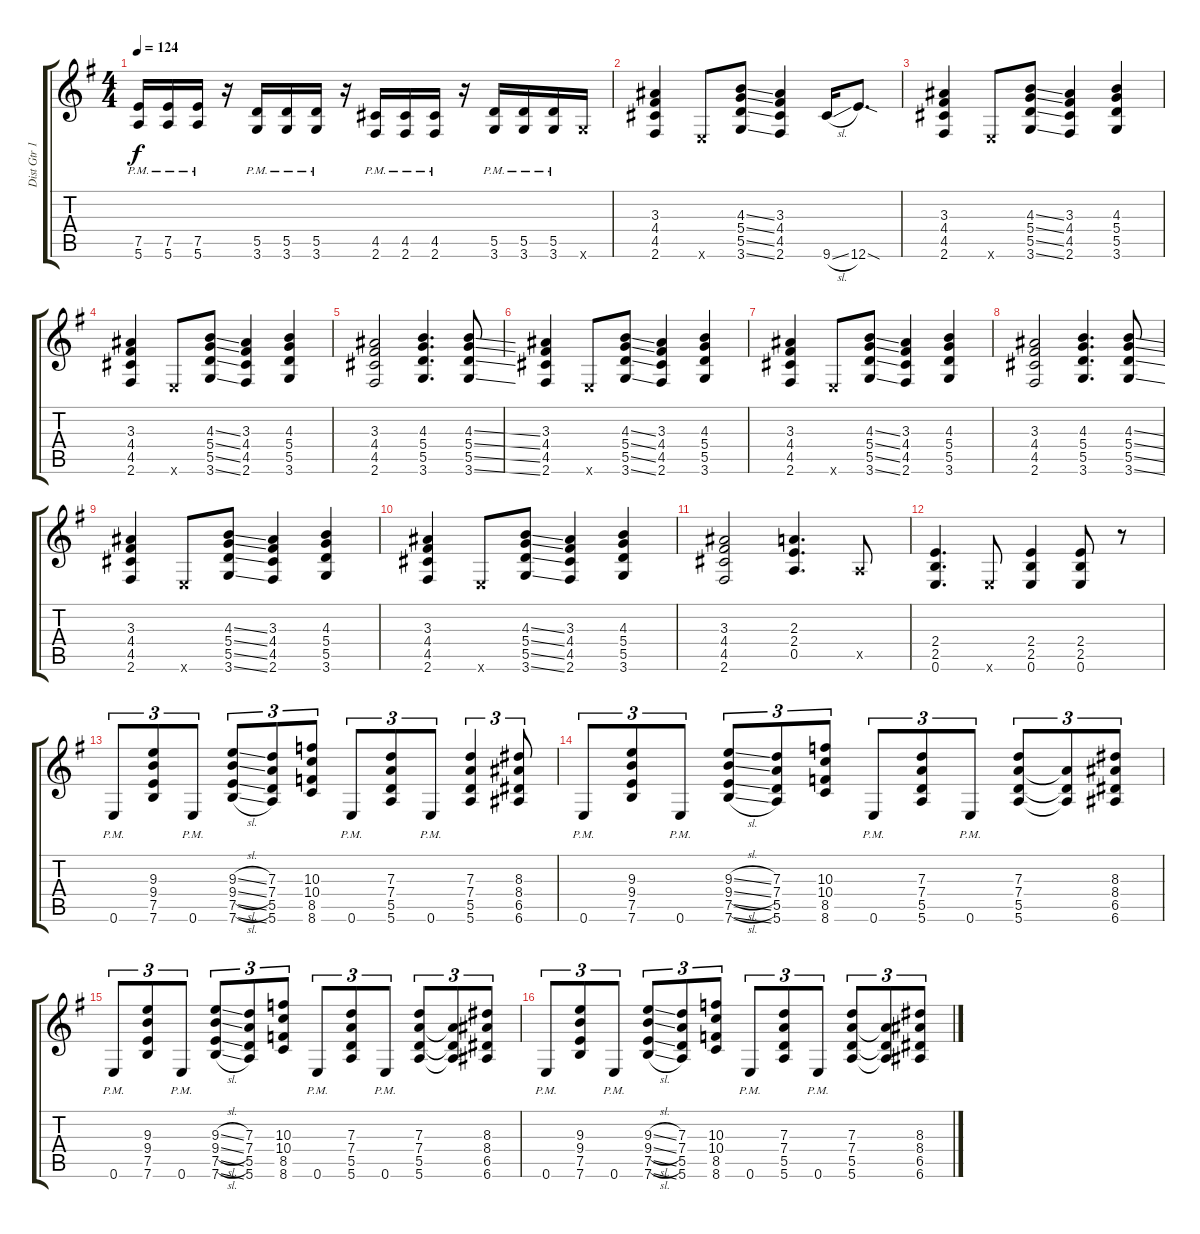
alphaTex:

\track ("Dist Gtr 1" "Dist Gtr 1") {instrument distortionguitar}
\staff {score tabs}
\tuning (E4 B3 G3 D3 A2 E2) {hide}
\ts (4 4)
\tempo 124
\clef g2
\ks g
(7.5{pm} 5.6{pm}).16{dy f} (7.5{pm} 5.6{pm}).16 (7.5{pm} 5.6{pm}).16 r.16 (5.5{pm} 3.6{pm}).16 (5.5{pm} 3.6{pm}).16 (5.5{pm} 3.6{pm}).16 r.16 (4.5{pm} 2.6{pm}).16 (4.5{pm} 2.6{pm}).16 (4.5{pm} 2.6{pm}).16 r.16 (5.5{pm} 3.6{pm}).16 (5.5{pm} 3.6{pm}).16 (5.5{pm} 3.6{pm}).16 3.6{x}.16 |
(3.3 4.4 4.5 2.6).4 0.6{x}.8 (4.3{ss} 5.4{ss} 5.5{ss} 3.6{ss}).8 (3.3 4.4 4.5 2.6).4 9.6{sl}.16 12.6{sod}.8{d} |
(3.3 4.4 4.5 2.6).4 0.6{x}.8 (4.3{ss} 5.4{ss} 5.5{ss} 3.6{ss}).8 (3.3 4.4 4.5 2.6).4 (4.3 5.4 5.5 3.6).4 |
(3.3 4.4 4.5 2.6).4 0.6{x}.8 (4.3{ss} 5.4{ss} 5.5{ss} 3.6{ss}).8 (3.3 4.4 4.5 2.6).4 (4.3 5.4 5.5 3.6).4 |
(3.3 4.4 4.5 2.6).2 (4.3 5.4 5.5 3.6).4{d} (4.3{ss} 5.4{ss} 5.5{ss} 3.6{ss}).8 |
(3.3 4.4 4.5 2.6).4 0.6{x}.8 (4.3{ss} 5.4{ss} 5.5{ss} 3.6{ss}).8 (3.3 4.4 4.5 2.6).4 (4.3 5.4 5.5 3.6).4 |
(3.3 4.4 4.5 2.6).4 0.6{x}.8 (4.3{ss} 5.4{ss} 5.5{ss} 3.6{ss}).8 (3.3 4.4 4.5 2.6).4 (4.3 5.4 5.5 3.6).4 |
(3.3 4.4 4.5 2.6).2 (4.3 5.4 5.5 3.6).4{d} (4.3{ss} 5.4{ss} 5.5{ss} 3.6{ss}).8 |
(3.3 4.4 4.5 2.6).4 0.6{x}.8 (4.3{ss} 5.4{ss} 5.5{ss} 3.6{ss}).8 (3.3 4.4 4.5 2.6).4 (4.3 5.4 5.5 3.6).4 |
(3.3 4.4 4.5 2.6).4 0.6{x}.8 (4.3{ss} 5.4{ss} 5.5{ss} 3.6{ss}).8 (3.3 4.4 4.5 2.6).4 (4.3 5.4 5.5 3.6).4 |
(3.3 4.4 4.5 2.6).2 (2.3 2.4 0.5).4{d} 0.5{x}.8 |
(2.4 2.5 0.6).4{d} 0.6{x}.8 (2.4 2.5 0.6).4 (2.4 2.5 0.6).8 r.8 |
0.6{pm}.8{tu (3 2)} (9.3 9.4 7.5 7.6).8{tu (3 2)} 0.6{pm}.8{tu (3 2)} (9.3{sl} 9.4{sl} 7.5{sl} 7.6{sl}).8{tu (3 2)} (7.3 7.4 5.5 5.6).8{tu (3 2)} (10.3 10.4 8.5 8.6).8{tu (3 2)} 0.6{pm}.8{tu (3 2)} (7.3 7.4 5.5 5.6).8{tu (3 2)} 0.6{pm}.8{tu (3 2)} (7.3 7.4 5.5 5.6).4{tu (3 2)} (8.3 8.4 6.5 6.6).8{tu (3 2)} |
0.6{pm}.8{tu (3 2)} (9.3 9.4 7.5 7.6).8{tu (3 2)} 0.6{pm}.8{tu (3 2)} (9.3{sl} 9.4{sl} 7.5{sl} 7.6{sl}).8{tu (3 2)} (7.3 7.4 5.5 5.6).8{tu (3 2)} (10.3 10.4 8.5 8.6).8{tu (3 2)} 0.6{pm}.8{tu (3 2)} (7.3 7.4 5.5 5.6).8{tu (3 2)} 0.6{pm}.8{tu (3 2)} (7.3 7.4 5.5 5.6).8{tu (3 2)} (7.4{t} 5.5{t} 5.6{t}).8{tu (3 2)} (8.3 8.4 6.5 6.6).8{tu (3 2)} |
0.6{pm}.8{tu (3 2)} (9.3 9.4 7.5 7.6).8{tu (3 2)} 0.6{pm}.8{tu (3 2)} (9.3{sl} 9.4{sl} 7.5{sl} 7.6{sl}).8{tu (3 2)} (7.3 7.4 5.5 5.6).8{tu (3 2)} (10.3 10.4 8.5 8.6).8{tu (3 2)} 0.6{pm}.8{tu (3 2)} (7.3 7.4 5.5 5.6).8{tu (3 2)} 0.6{pm}.8{tu (3 2)} (7.3 7.4 5.5 5.6).8{tu (3 2)} (7.4{t} 5.5{t} 5.6{t}).8{tu (3 2)} (8.3 8.4 6.5 6.6).8{tu (3 2)} |
0.6{pm}.8{tu (3 2)} (9.3 9.4 7.5 7.6).8{tu (3 2)} 0.6{pm}.8{tu (3 2)} (9.3{sl} 9.4{sl} 7.5{sl} 7.6{sl}).8{tu (3 2)} (7.3 7.4 5.5 5.6).8{tu (3 2)} (10.3 10.4 8.5 8.6).8{tu (3 2)} 0.6{pm}.8{tu (3 2)} (7.3 7.4 5.5 5.6).8{tu (3 2)} 0.6{pm}.8{tu (3 2)} (7.3 7.4 5.5 5.6).8{tu (3 2)} (7.4{t} 5.5{t} 5.6{t}).8{tu (3 2)} (8.3 8.4 6.5 6.6).8{tu (3 2)}
